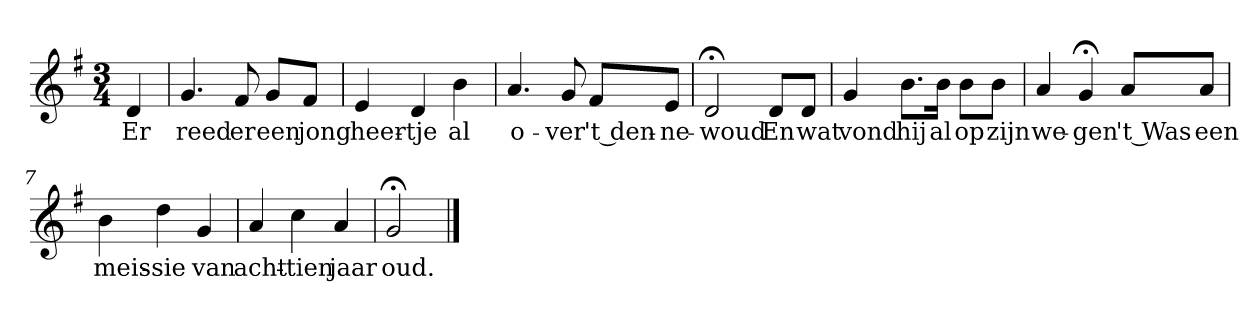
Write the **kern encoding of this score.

**kern	**text
*part1	*part1
*staff1	*staff1
*k[f#]	*
*G:	*
*M3/4	*
*MM120	*
=	=
4d	Er
=1	=1
4.g	reed
8f#	er
8gL	een
8f#J	jong
=2	=2
4e	heer-
4d	-tje
4b	al
=3	=3
4.a	o-
8g	-ver
8f#L	't den-
8eJ	-ne-
=4	=4
2d;<	-woud
8dL	En
8dJ	wat
=5	=5
4g	vond
8.bL	hij
16bJk	al
8bL	op
8bJ	zijn
=6	=6
4a	we-
4g;<	-gen
8aL	't Was
8aJ	een
=7	=7
4b	meis-
4dd	-sie
4g	van
=8	=8
4a	acht-
4cc	-tien
4a	jaar
=9	=9
2g;<	oud.
==	==
*-	*-
